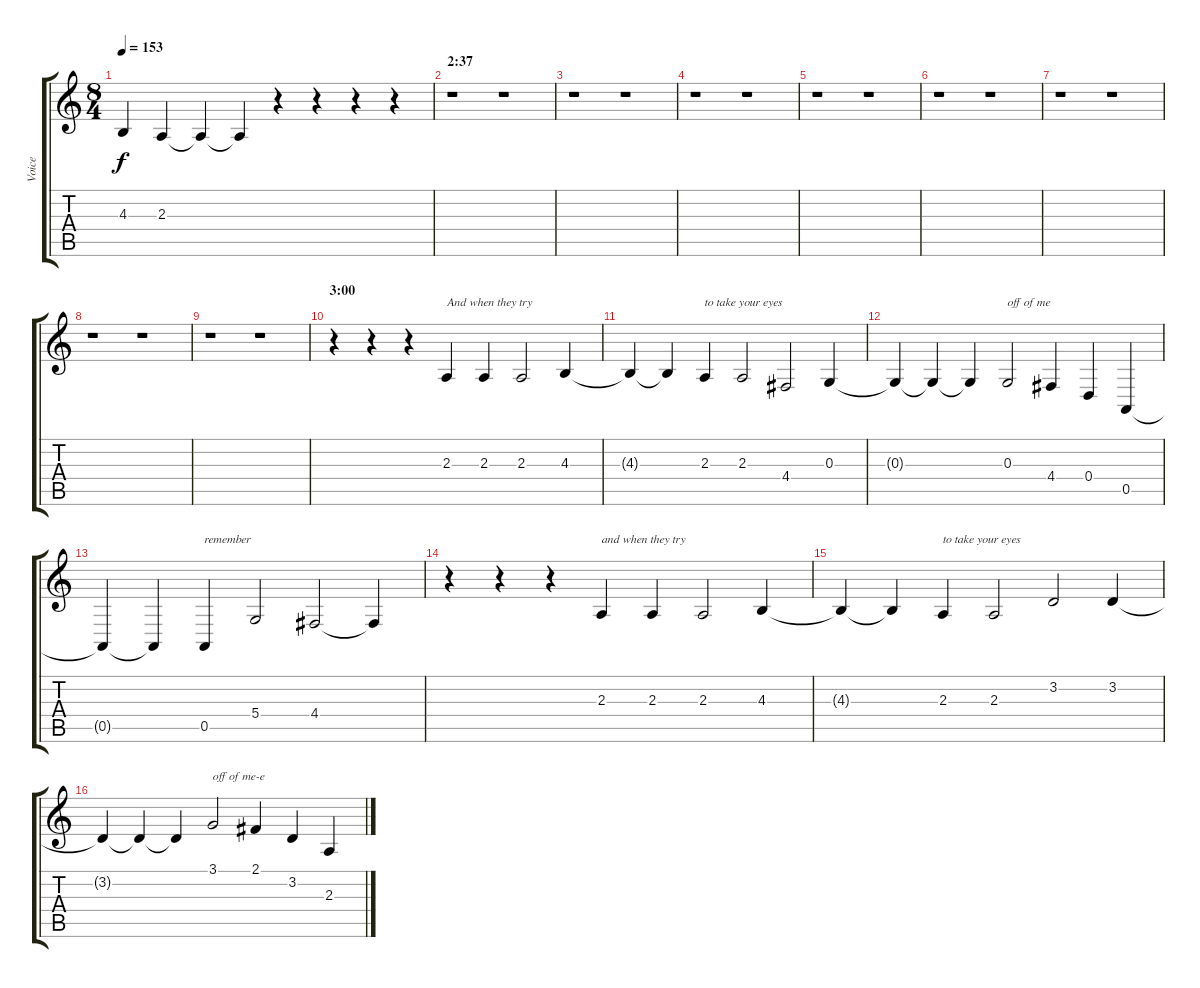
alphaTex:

\track ("Voice" "Voice") {instrument lead6voice}
\staff {score tabs}
\tuning (E4 B3 G3 D3 A2 E2) {hide}
\ts (8 4)
\tempo 153
\clef g2
\ks c
4.3{t}.4{dy f} 2.3.4 2.3{t}.4 2.3{t}.4 r.4 r.4 r.4 r.4 |
\section ("" "2:37")
r.1 r.1 |
r.1 r.1 |
r.1 r.1 |
r.1 r.1 |
r.1 r.1 |
r.1 r.1 |
r.1 r.1 |
r.1 r.1 |
\section ("" "3:00")
r.4 r.4 r.4 2.3.4{txt "And when they try"} 2.3.4 2.3.2 4.3.4 |
4.3{t}.4 4.3{t}.4 2.3.4{txt "to take your eyes"} 2.3.2 4.4.2 0.3.4 |
0.3{t}.4 0.3{t}.4 0.3{t}.4 0.3.2{txt "off of me"} 4.4.4 0.4.4 0.5.4 |
0.5{t}.4 0.5{t}.4 0.5.4{txt "remember"} 5.4.2 4.4.2 4.4{t}.4 |
r.4 r.4 r.4 2.3.4{txt "and when they try"} 2.3.4 2.3.2 4.3.4 |
4.3{t}.4 4.3{t}.4 2.3.4{txt "to take your eyes"} 2.3.2 3.2.2 3.2.4 |
3.2{t}.4 3.2{t}.4 3.2{t}.4 3.1.2{txt "off of me-e"} 2.1.4 3.2.4 2.3.4
